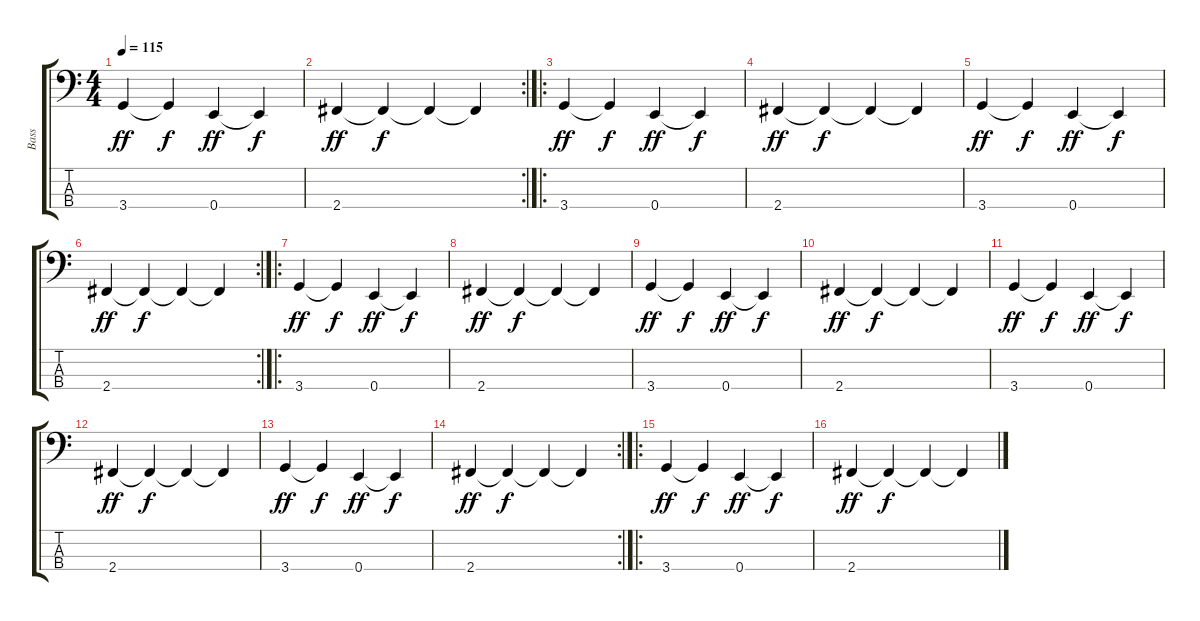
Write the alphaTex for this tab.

\track ("Bass" "Bass") {instrument electricbassfinger}
\staff {score tabs}
\tuning (G2 D2 A1 E1) {hide}
\ts (4 4)
\tempo 115
\clef f4
\ks c
3.4.4{dy ff} 3.4{t}.4{dy f} 0.4.4{dy ff} 0.4{t}.4{dy f} |
\rc 2
2.4.4{dy ff} 2.4{t}.4{dy f} 2.4{t}.4 2.4{t}.4 |
\ro
3.4.4{dy ff} 3.4{t}.4{dy f} 0.4.4{dy ff} 0.4{t}.4{dy f} |
2.4.4{dy ff} 2.4{t}.4{dy f} 2.4{t}.4 2.4{t}.4 |
3.4.4{dy ff} 3.4{t}.4{dy f} 0.4.4{dy ff} 0.4{t}.4{dy f} |
\rc 2
2.4.4{dy ff} 2.4{t}.4{dy f} 2.4{t}.4 2.4{t}.4 |
\ro
3.4.4{dy ff} 3.4{t}.4{dy f} 0.4.4{dy ff} 0.4{t}.4{dy f} |
2.4.4{dy ff} 2.4{t}.4{dy f} 2.4{t}.4 2.4{t}.4 |
3.4.4{dy ff} 3.4{t}.4{dy f} 0.4.4{dy ff} 0.4{t}.4{dy f} |
2.4.4{dy ff} 2.4{t}.4{dy f} 2.4{t}.4 2.4{t}.4 |
3.4.4{dy ff} 3.4{t}.4{dy f} 0.4.4{dy ff} 0.4{t}.4{dy f} |
2.4.4{dy ff} 2.4{t}.4{dy f} 2.4{t}.4 2.4{t}.4 |
3.4.4{dy ff} 3.4{t}.4{dy f} 0.4.4{dy ff} 0.4{t}.4{dy f} |
\rc 2
2.4.4{dy ff} 2.4{t}.4{dy f} 2.4{t}.4 2.4{t}.4 |
\ro
3.4.4{dy ff} 3.4{t}.4{dy f} 0.4.4{dy ff} 0.4{t}.4{dy f} |
2.4.4{dy ff} 2.4{t}.4{dy f} 2.4{t}.4 2.4{t}.4
